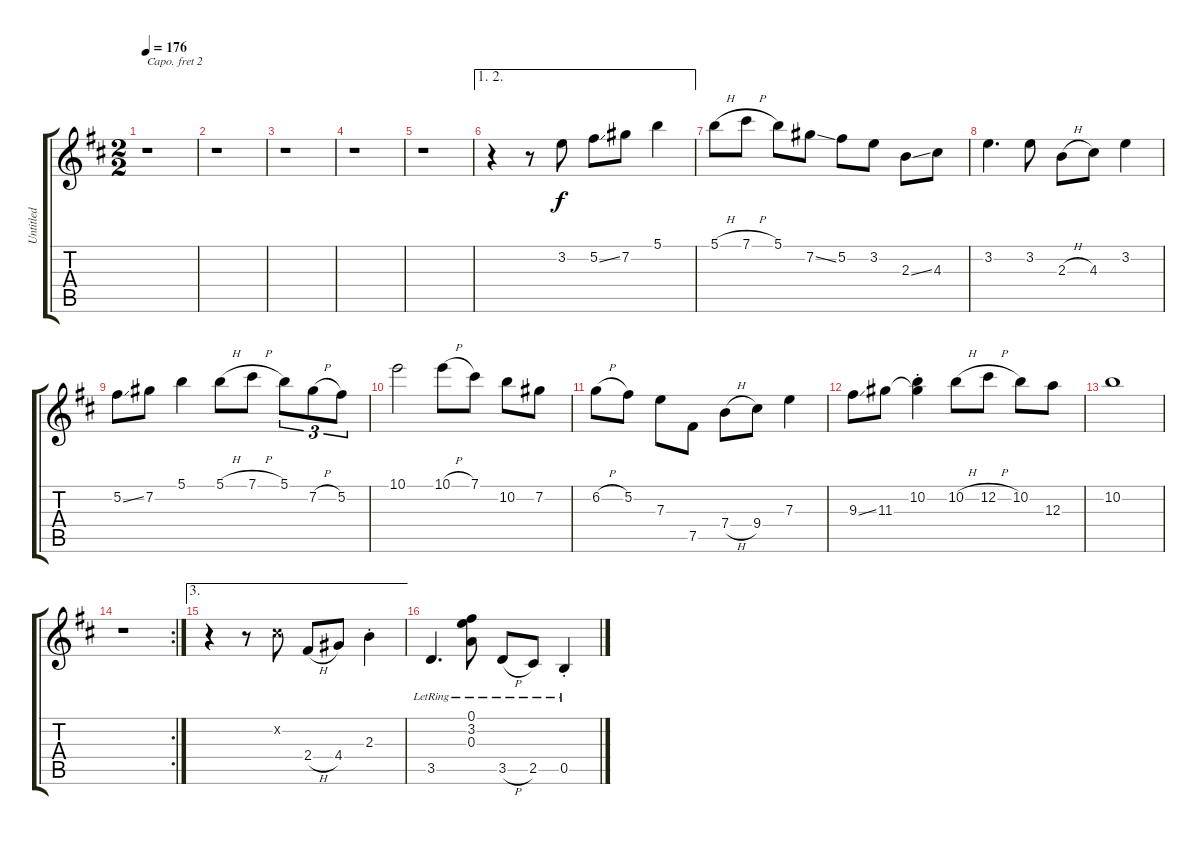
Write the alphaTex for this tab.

\track ("Untitled" "Untitled") {instrument acousticguitarnylon}
\staff {score tabs}
\capo 2
\tuning (E4 B3 G3 D3 A2 E2) {hide}
\ts (2 2)
\tempo 176
\clef g2
\ks d
r.1{dy f} |
r.1 |
r.1 |
r.1 |
r.1 |
\ae (1 2)
r.4 r.8 3.2.8 5.2{ss}.8 7.2.8 5.1.4 |
5.1{h}.8 7.1{h}.8 5.1.8 7.2{ss}.8 5.2.8 3.2.8 2.3{ss}.8 4.3.8 |
3.2.4{d} 3.2.8 2.3{h}.8 4.3.8 3.2.4 |
5.2{ss}.8 7.2.8 5.1.4 5.1{h}.8 7.1{h}.8 5.1.8{tu (3 2)} 7.2{h}.8{tu (3 2)} 5.2.8{tu (3 2)} |
10.1.2 10.1{h}.8 7.1.8 10.2.8 7.2.8 |
6.2{h}.8 5.2.8 7.3.8 7.5.8 7.4{h}.8 9.4.8 7.3.4 |
9.3{ss}.8 11.3.8 (10.2{st} 11.3{t}).4 10.2{h}.8 12.2{h}.8 10.2.8 12.3.8 |
10.2.1 |
\rc 2
r.1 |
\ae 3
r.4 r.8 0.2{x}.8 2.4{h}.8 4.4.8 2.3{st}.4 |
3.5{lr}.4{d} (0.1{lr} 3.2{lr} 0.3{lr}).8 3.5{h lr}.8 2.5{lr}.8 0.5{st lr}.4
